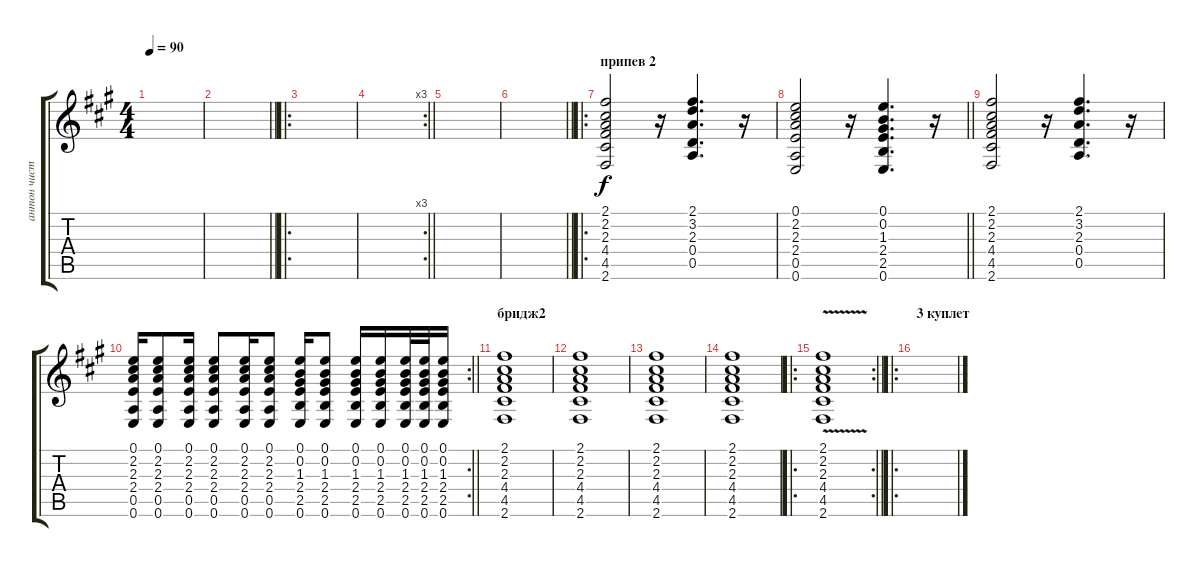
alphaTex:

\track ("антон чистый" "антон чист") {instrument electricguitarclean}
\staff {score tabs}
\tuning (E4 B3 G3 D3 A2 E2) {hide}
\ts (4 4)
\tempo 90
\clef g2
\ks f#minor
|
\barLineRight lightlight
|
\ro
|
\rc 3
\barLineRight lightlight
|
|
\barLineRight lightlight
|
\ro
\section ("" "припев 2")
(2.1 2.2 2.3 4.4 4.5 2.6).2 r.16 (2.1 3.2 2.3 0.4 0.5).4{d} r.16 |
\barLineRight lightlight
(0.1 2.2 2.3 2.4 0.5 0.6).2 r.16 (0.1 0.2 1.3 2.4 2.5 0.6).4{d} r.16 |
(2.1 2.2 2.3 4.4 4.5 2.6).2 r.16 (2.1 3.2 2.3 0.4 0.5).4{d} r.16 |
\rc 2
\barLineRight lightlight
(0.1 2.2 2.3 2.4 0.5 0.6).16 (0.1 2.2 2.3 2.4 0.5 0.6).8 (0.1 2.2 2.3 2.4 0.5 0.6).16 (0.1 2.2 2.3 2.4 0.5 0.6).8 (0.1 2.2 2.3 2.4 0.5 0.6).16 (0.1 2.2 2.3 2.4 0.5 0.6).8 (0.1 0.2 1.3 2.4 2.5 0.6).16 (0.1 0.2 1.3 2.4 2.5 0.6).8 (0.1 0.2 1.3 2.4 2.5 0.6).16 (0.1 0.2 1.3 2.4 2.5 0.6).16 (0.1 0.2 1.3 2.4 2.5 0.6).32 (0.1 0.2 1.3 2.4 2.5 0.6).32 (0.1 0.2 1.3 2.4 2.5 0.6).16 |
\section ("" "бридж2")
(2.1 2.2 2.3 4.4 4.5 2.6).1 |
(2.1 2.2 2.3 4.4 4.5 2.6).1 |
(2.1 2.2 2.3 4.4 4.5 2.6).1 |
(2.1 2.2 2.3 4.4 4.5 2.6).1 |
\ro
\rc 2
\barLineRight lightlight
(2.1{v} 2.2 2.3 4.4 4.5 2.6).1 |
\ro
\section ("" "3 куплет")
